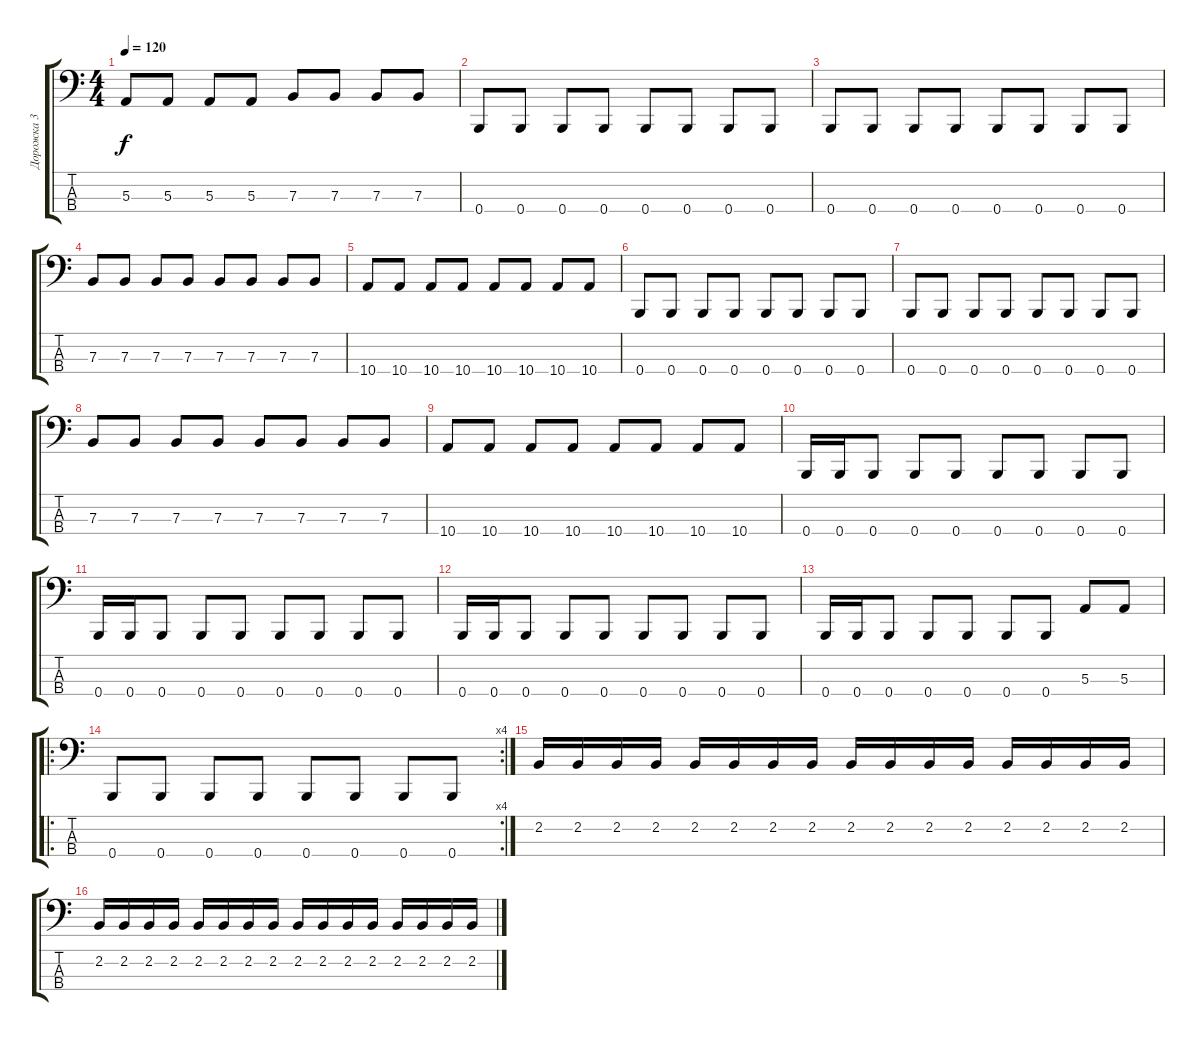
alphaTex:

\track ("Дорожка 3" "Дорожка 3") {instrument electricbassfinger}
\staff {score tabs}
\tuning (D2 A1 E1 B0) {hide}
\ts (4 4)
\tempo 120
\clef f4
\ks c
5.3.8{dy f} 5.3.8 5.3.8 5.3.8 7.3.8 7.3.8 7.3.8 7.3.8 |
0.4.8 0.4.8 0.4.8 0.4.8 0.4.8 0.4.8 0.4.8 0.4.8 |
0.4.8 0.4.8 0.4.8 0.4.8 0.4.8 0.4.8 0.4.8 0.4.8 |
7.3.8 7.3.8 7.3.8 7.3.8 7.3.8 7.3.8 7.3.8 7.3.8 |
10.4.8 10.4.8 10.4.8 10.4.8 10.4.8 10.4.8 10.4.8 10.4.8 |
0.4.8 0.4.8 0.4.8 0.4.8 0.4.8 0.4.8 0.4.8 0.4.8 |
0.4.8 0.4.8 0.4.8 0.4.8 0.4.8 0.4.8 0.4.8 0.4.8 |
7.3.8 7.3.8 7.3.8 7.3.8 7.3.8 7.3.8 7.3.8 7.3.8 |
10.4.8 10.4.8 10.4.8 10.4.8 10.4.8 10.4.8 10.4.8 10.4.8 |
0.4.16 0.4.16 0.4.8 0.4.8 0.4.8 0.4.8 0.4.8 0.4.8 0.4.8 |
0.4.16 0.4.16 0.4.8 0.4.8 0.4.8 0.4.8 0.4.8 0.4.8 0.4.8 |
0.4.16 0.4.16 0.4.8 0.4.8 0.4.8 0.4.8 0.4.8 0.4.8 0.4.8 |
0.4.16 0.4.16 0.4.8 0.4.8 0.4.8 0.4.8 0.4.8 5.3.8 5.3.8 |
\ro
\rc 4
0.4.8 0.4.8 0.4.8 0.4.8 0.4.8 0.4.8 0.4.8 0.4.8 |
2.2.16 2.2.16 2.2.16 2.2.16 2.2.16 2.2.16 2.2.16 2.2.16 2.2.16 2.2.16 2.2.16 2.2.16 2.2.16 2.2.16 2.2.16 2.2.16 |
2.2.16 2.2.16 2.2.16 2.2.16 2.2.16 2.2.16 2.2.16 2.2.16 2.2.16 2.2.16 2.2.16 2.2.16 2.2.16 2.2.16 2.2.16 2.2.16
